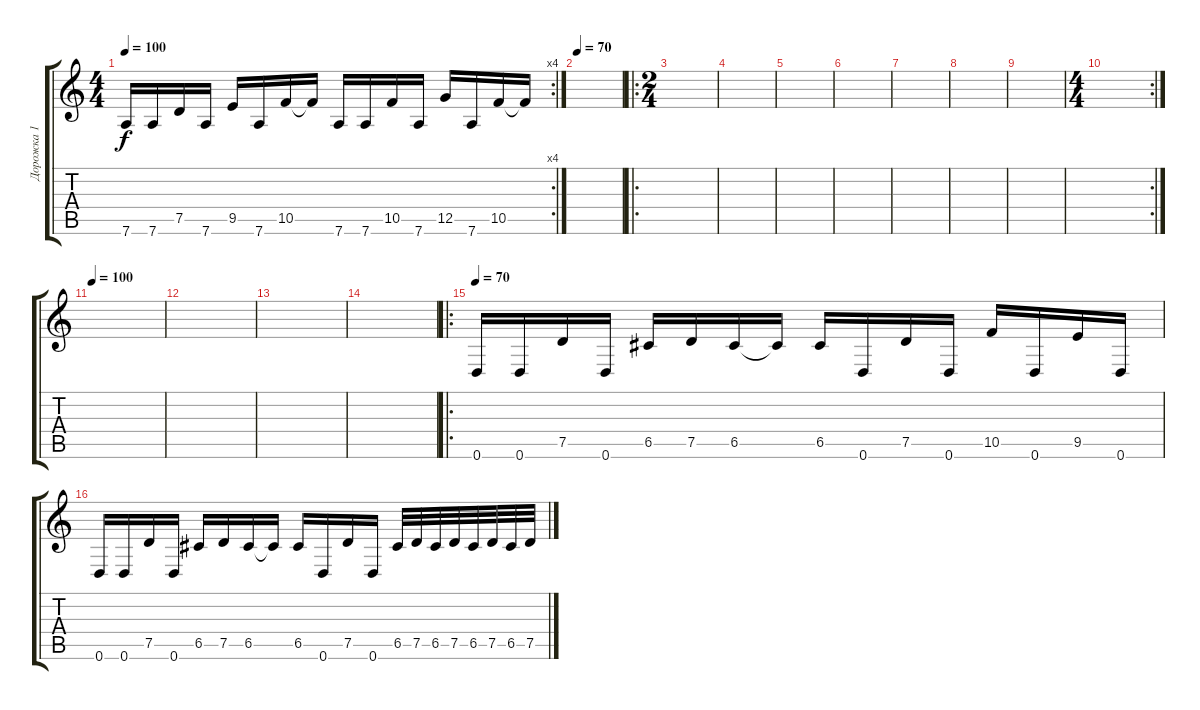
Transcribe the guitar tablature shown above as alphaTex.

\track ("Дорожка 1" "Дорожка 1") {instrument distortionguitar}
\staff {score tabs}
\tuning (D4 A3 F3 C3 G2 D2) {hide}
\rc 4
\ts (4 4)
\tempo 100
\clef g2
\ks c
7.6.16{dy f} 7.6.16 7.5.16 7.6.16 9.5.16 7.6.16 10.5.16 10.5{t}.16 7.6.16 7.6.16 10.5.16 7.6.16 12.5.16 7.6.16 10.5.16 10.5{t}.16 |
\tempo 70
|
\ro
\ts (2 4)
|
|
|
|
|
|
|
\rc 2
\ts (4 4)
|
\tempo 100
|
|
|
|
\ro
\tempo 70
0.6.16 0.6.16 7.5.16 0.6.16 6.5.16 7.5.16 6.5.16 6.5{t}.16 6.5.16 0.6.16 7.5.16 0.6.16 10.5.16 0.6.16 9.5.16 0.6.16 |
0.6.16 0.6.16 7.5.16 0.6.16 6.5.16 7.5.16 6.5.16 6.5{t}.16 6.5.16 0.6.16 7.5.16 0.6.16 6.5.32 7.5.32 6.5.32 7.5.32 6.5.32 7.5.32 6.5.32 7.5.32
